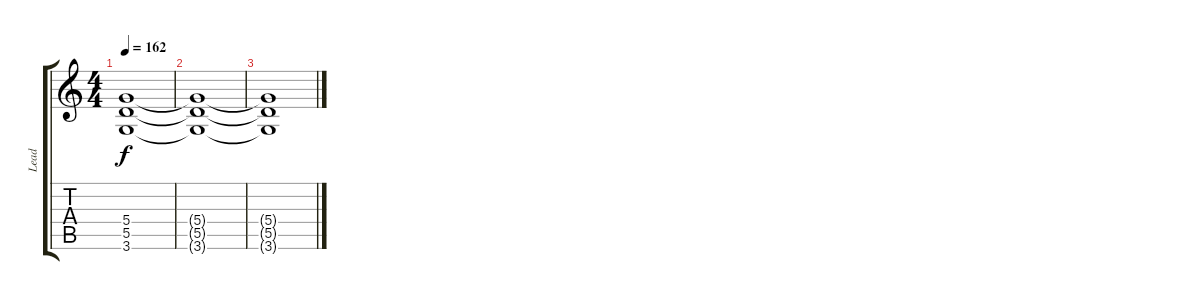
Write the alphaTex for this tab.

\track ("Lead" "Lead") {instrument distortionguitar}
\staff {score tabs}
\tuning (E4 B3 G3 D3 A2 E2) {hide}
\ts (4 4)
\tempo 162
\clef g2
\ks c
(5.4 5.5 3.6).1{dy f} |
(5.4{t} 5.5{t} 3.6{t}).1{volume 5} |
(5.4{t} 5.5{t} 3.6{t}).1
